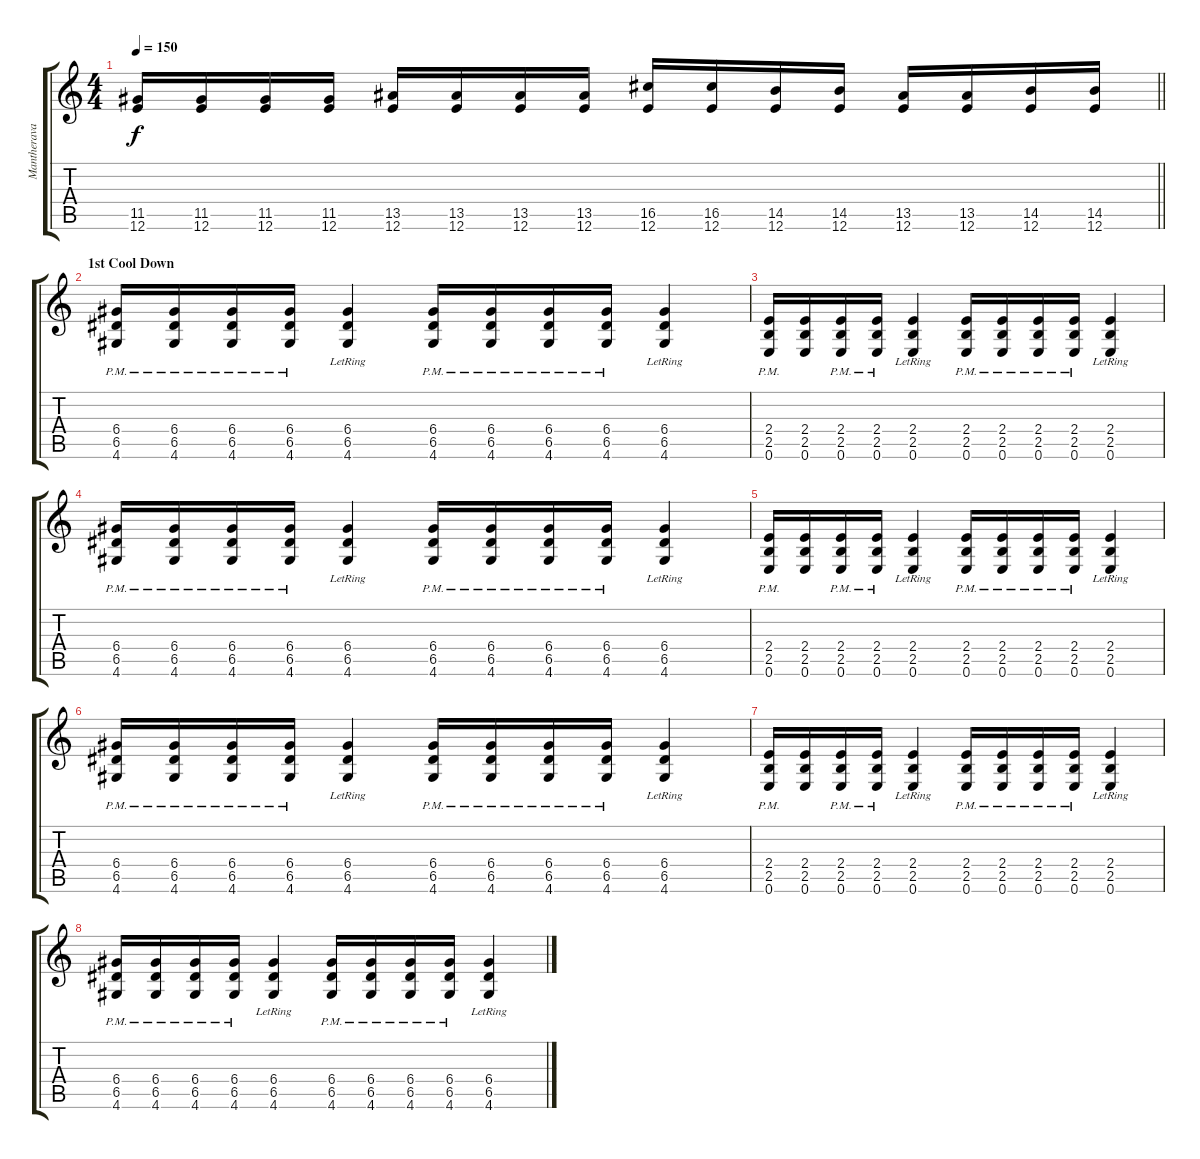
\track ("Mantheravathee" "Mantherava") {instrument distortionguitar}
\staff {score tabs}
\tuning (E4 B3 G3 D3 A2 E2) {hide}
\ts (4 4)
\tempo 150
\clef g2
\barLineRight lightlight
\ks c
(11.5 12.6).16{dy f} (11.5 12.6).16 (11.5 12.6).16 (11.5 12.6).16 (13.5 12.6).16 (13.5 12.6).16 (13.5 12.6).16 (13.5 12.6).16 (16.5 12.6).16 (16.5 12.6).16 (14.5 12.6).16 (14.5 12.6).16 (13.5 12.6).16 (13.5 12.6).16 (14.5 12.6).16 (14.5 12.6).16 |
\section ("" "1st Cool Down")
(6.4{pm} 6.5{pm} 4.6).16 (6.4{pm} 6.5{pm} 4.6).16 (6.4{pm} 6.5{pm} 4.6).16 (6.4{pm} 6.5{pm} 4.6).16 (6.4 6.5{lr} 4.6).4 (6.4{pm} 6.5{pm} 4.6).16 (6.4{pm} 6.5{pm} 4.6).16 (6.4{pm} 6.5{pm} 4.6).16 (6.4{pm} 6.5{pm} 4.6).16 (6.4 6.5{lr} 4.6).4 |
(2.4{pm} 2.5{pm} 0.6).16 (2.4 2.5 0.6).16 (2.4{pm} 2.5{pm} 0.6).16 (2.4{pm} 2.5{pm} 0.6).16 (2.4 2.5{lr} 0.6).4 (2.4{pm} 2.5{pm} 0.6).16 (2.4{pm} 2.5{pm} 0.6).16 (2.4{pm} 2.5{pm} 0.6).16 (2.4{pm} 2.5{pm} 0.6).16 (2.4 2.5{lr} 0.6).4 |
(6.4{pm} 6.5{pm} 4.6).16 (6.4{pm} 6.5{pm} 4.6).16 (6.4{pm} 6.5{pm} 4.6).16 (6.4{pm} 6.5{pm} 4.6).16 (6.4 6.5{lr} 4.6).4 (6.4{pm} 6.5{pm} 4.6).16 (6.4{pm} 6.5{pm} 4.6).16 (6.4{pm} 6.5{pm} 4.6).16 (6.4{pm} 6.5{pm} 4.6).16 (6.4 6.5{lr} 4.6).4 |
(2.4{pm} 2.5{pm} 0.6).16 (2.4 2.5 0.6).16 (2.4{pm} 2.5{pm} 0.6).16 (2.4{pm} 2.5{pm} 0.6).16 (2.4 2.5{lr} 0.6).4 (2.4{pm} 2.5{pm} 0.6).16 (2.4{pm} 2.5{pm} 0.6).16 (2.4{pm} 2.5{pm} 0.6).16 (2.4{pm} 2.5{pm} 0.6).16 (2.4 2.5{lr} 0.6).4 |
(6.4{pm} 6.5{pm} 4.6).16 (6.4{pm} 6.5{pm} 4.6).16 (6.4{pm} 6.5{pm} 4.6).16 (6.4{pm} 6.5{pm} 4.6).16 (6.4 6.5{lr} 4.6).4 (6.4{pm} 6.5{pm} 4.6).16 (6.4{pm} 6.5{pm} 4.6).16 (6.4{pm} 6.5{pm} 4.6).16 (6.4{pm} 6.5{pm} 4.6).16 (6.4 6.5{lr} 4.6).4 |
(2.4{pm} 2.5{pm} 0.6).16 (2.4 2.5 0.6).16 (2.4{pm} 2.5{pm} 0.6).16 (2.4{pm} 2.5{pm} 0.6).16 (2.4 2.5{lr} 0.6).4 (2.4{pm} 2.5{pm} 0.6).16 (2.4{pm} 2.5{pm} 0.6).16 (2.4{pm} 2.5{pm} 0.6).16 (2.4{pm} 2.5{pm} 0.6).16 (2.4 2.5{lr} 0.6).4 |
(6.4{pm} 6.5{pm} 4.6).16 (6.4{pm} 6.5{pm} 4.6).16 (6.4{pm} 6.5{pm} 4.6).16 (6.4{pm} 6.5{pm} 4.6).16 (6.4 6.5{lr} 4.6).4 (6.4{pm} 6.5{pm} 4.6).16 (6.4{pm} 6.5{pm} 4.6).16 (6.4{pm} 6.5{pm} 4.6).16 (6.4{pm} 6.5{pm} 4.6).16 (6.4 6.5{lr} 4.6).4
